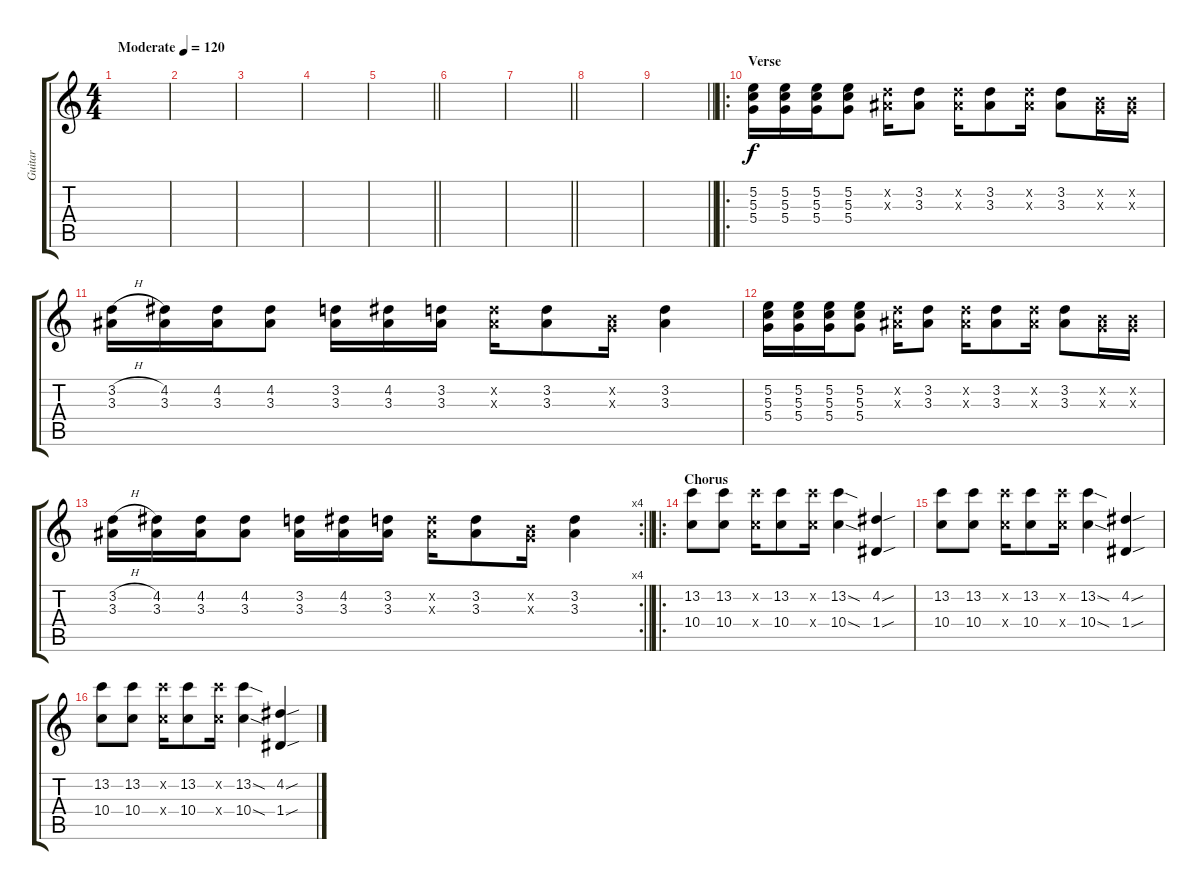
\track ("Guitar" "Guitar") {instrument electricguitarjazz}
\staff {score tabs}
\tuning (E4 B3 G3 D3 A2 E2) {hide}
\ts (4 4)
\tempo (120 "Moderate")
\clef g2
\ks c
|
|
|
|
\barLineRight lightlight
|
|
\barLineRight lightlight
|
|
\barLineRight lightlight
|
\ro
\section ("" "Verse")
(5.2 5.3 5.4).16 (5.2 5.3 5.4).16 (5.2 5.3 5.4).16 (5.2 5.3 5.4).8 (3.2{x} 3.3{x}).16 (3.2 3.3).8 (3.2{x} 3.3{x}).16 (3.2 3.3).8 (3.2{x} 3.3{x}).16 (3.2 3.3).8 (0.2{x} 0.3{x}).16 (0.2{x} 0.3{x}).16 |
(3.2{h} 3.3).16 (4.2 3.3).16 (4.2 3.3).16 (4.2 3.3).8 (3.2 3.3).16 (4.2 3.3).16 (3.2 3.3).16 (3.2{x} 3.3{x}).16 (3.2 3.3).8 (0.2{x} 0.3{x}).16 (3.2 3.3).4 |
(5.2 5.3 5.4).16 (5.2 5.3 5.4).16 (5.2 5.3 5.4).16 (5.2 5.3 5.4).8 (3.2{x} 3.3{x}).16 (3.2 3.3).8 (3.2{x} 3.3{x}).16 (3.2 3.3).8 (3.2{x} 3.3{x}).16 (3.2 3.3).8 (0.2{x} 0.3{x}).16 (0.2{x} 0.3{x}).16 |
\rc 4
\barLineRight lightlight
(3.2{h} 3.3).16 (4.2 3.3).16 (4.2 3.3).16 (4.2 3.3).8 (3.2 3.3).16 (4.2 3.3).16 (3.2 3.3).16 (3.2{x} 3.3{x}).16 (3.2 3.3).8 (0.2{x} 0.3{x}).16 (3.2 3.3).4 |
\ro
\section ("" "Chorus")
(13.2 10.4).8 (13.2 10.4).8 (13.2{x} 10.4{x}).16 (13.2 10.4).8 (13.2{x} 10.4{x}).16 (13.2{sod} 10.4{sod}).4 (4.2{sou} 1.4{sou}).4 |
(13.2 10.4).8 (13.2 10.4).8 (13.2{x} 10.4{x}).16 (13.2 10.4).8 (13.2{x} 10.4{x}).16 (13.2{sod} 10.4{sod}).4 (4.2{sou} 1.4{sou}).4 |
(13.2 10.4).8 (13.2 10.4).8 (13.2{x} 10.4{x}).16 (13.2 10.4).8 (13.2{x} 10.4{x}).16 (13.2{sod} 10.4{sod}).4 (4.2{sou} 1.4{sou}).4
